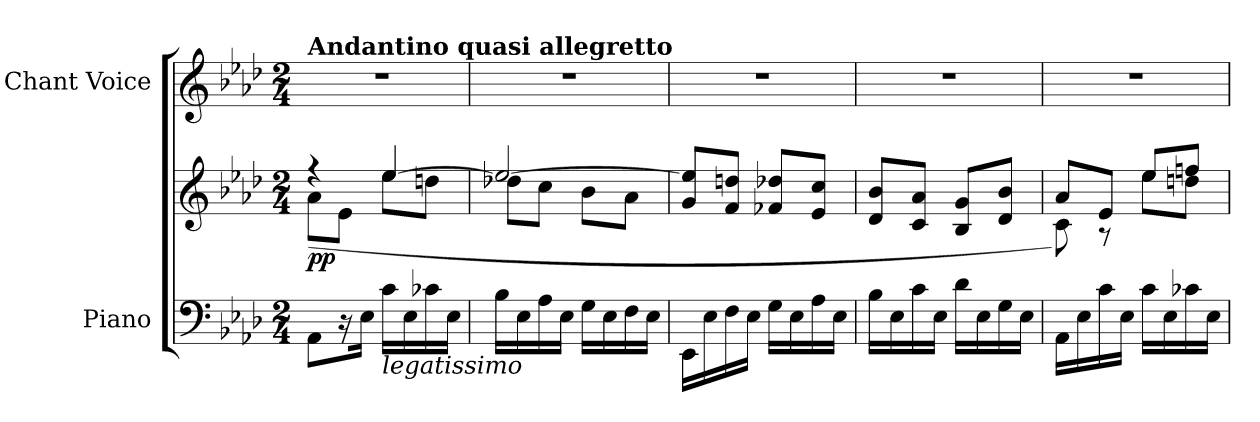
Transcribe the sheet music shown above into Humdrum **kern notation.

**kern	**kern	**dynam	**kern
*part2	*part2	*part2	*part1
*staff3	*staff2	*staff2/3	*staff1
*I"Piano	*	*	*I"Chant Voice
*I'Pno	*	*	*
*clefF4	*clefG2	*	*clefG2
*k[b-e-a-d-]	*k[b-e-a-d-]	*	*k[b-e-a-d-]
*M2/4	*M2/4	*	*M2/4
*MM96	*MM96	*	*MM96
=1	=1	=1	=1
*	*^	*	*
!	!	!	!	!LO:TX:a:B:t=Andantino quasi allegretto
!	!	!	!LO:DY:b	!
8AA-\L	4r	(8a-\L	pp	2r
16r	.	8e-\J	.	.
16E-\JJ	.	.	.	.
!LO:TX:b:i:t=legatissimo	!	!	!	!
16c\LL	[4ee-/	8ee-\L	.	.
16E-\	.	.	.	.
16c-X\	.	8ddn\J	.	.
16E-\JJ	.	.	.	.
=2	=2	=2	=2	=2
16B-\LL	2ee-/_	8dd-X\L	.	2r
16E-\	.	.	.	.
16A-\	.	8cc\J	.	.
16E-\JJ	.	.	.	.
16G\LL	.	8b-\L	.	.
16E-\	.	.	.	.
16F\	.	8a-\J	.	.
16E-\JJ	.	.	.	.
*	*v	*v	*	*
=3	=3	=3	=3
16EE-\LL	8g/ 8ee-/]L	.	2r
16E-\	.	.	.
16F\	8f/ 8ddn/J	.	.
16E-\JJ	.	.	.
16G\LL	8f-X/ 8dd-X/L	.	.
16E-\	.	.	.
16A-\	8e-/ 8cc/J	.	.
16E-\JJ	.	.	.
!!LO:LB:g=z
=4	=4	=4	=4
16B-\LL	8d-/ 8b-/L	.	2r
16E-\	.	.	.
16c\	8c/ 8a-/J	.	.
16E-\JJ	.	.	.
16d-\LL	8B-/ 8g/L	.	.
16E-\	.	.	.
16G\	8d-/ 8b-/J	.	.
16E-\JJ	.	.	.
=5	=5	=5	=5
*	*^	*	*
16AA-\LL	8a-/L	8c\)	.	2r
16E-\	.	.	.	.
16c\	8e-/J	8r	.	.
16E-\JJ	.	.	.	.
16c\LL	8ee-/L	8ee-\L	.	.
16E-\	.	.	.	.
16c-X\	8ffn/J	8ddn\J	.	.
16E-\JJ	.	.	.	.
*	*v	*v	*	*
=	=	=	=
*-	*-	*-	*-
